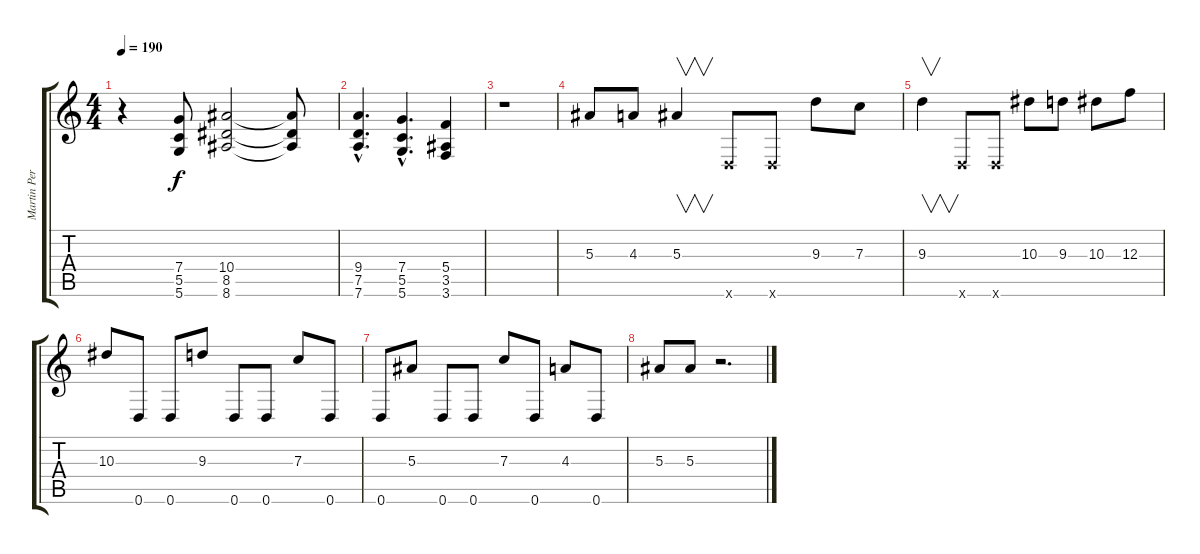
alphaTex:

\track ("Martin Persson" "Martin Per") {instrument distortionguitar}
\staff {score tabs}
\tuning (D4 A3 F3 C3 G2 D2) {hide}
\ts (4 4)
\tempo 190
\clef g2
\ks c
r.4{dy f} (7.4 5.5 5.6).8 (10.4 8.5 8.6).2 (10.4{t} 8.5{t} 8.6{t}).8 |
(9.4{hac} 7.5{hac} 7.6{hac}).4{d} (7.4{hac} 5.5{hac} 5.6{hac}).4{d} (5.4 3.5 3.6).4 |
r.1 |
5.3.8 4.3.8 5.3.4{v} 0.6{x}.8 0.6{x}.8 9.3.8 7.3.8 |
9.3.4{v} 0.6{x}.8 0.6{x}.8 10.3.8 9.3.8 10.3.8 12.3.8 |
10.3.8 0.6.8 0.6.8 9.3.8 0.6.8 0.6.8 7.3.8 0.6.8 |
0.6.8 5.3.8 0.6.8 0.6.8 7.3.8 0.6.8 4.3.8 0.6.8 |
5.3.8 5.3.8 r.2{d}
